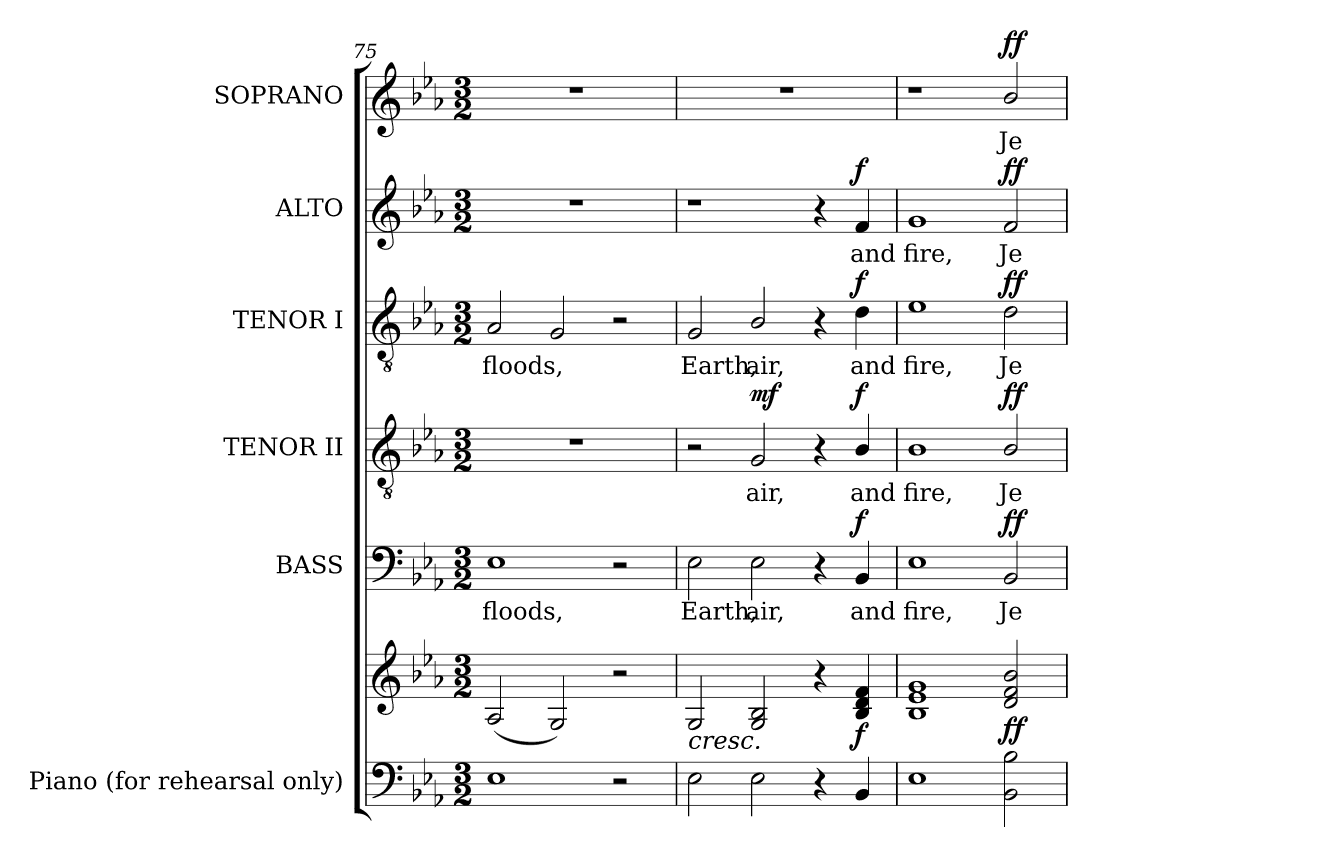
**kern	**kern	**dynam	**kern	**text	**dynam	**kern	**text	**dynam	**kern	**text	**dynam	**kern	**text	**dynam	**kern	**text	**dynam
*part6	*part6	*part6	*part5	*part5	*part5	*part4	*part4	*part4	*part3	*part3	*part3	*part2	*part2	*part2	*part1	*part1	*part1
*staff7	*staff6	*staff6/7	*staff5	*staff5	*staff5	*staff4	*staff4	*staff4	*staff3	*staff3	*staff3	*staff2	*staff2	*staff2	*staff1	*staff1	*staff1
*I"Piano (for rehearsal only)	*	*	*I"BASS	*	*	*I"TENOR II	*	*	*I"TENOR I	*	*	*I"ALTO	*	*	*I"SOPRANO	*	*
*I'Pno.	*	*	*I'B.	*	*	*I'T.	*	*	*I'T.	*	*	*I'A.	*	*	*I'S.	*	*
*clefF4	*clefG2	*	*clefF4	*	*	*clefGv2	*	*	*clefGv2	*	*	*clefG2	*	*	*clefG2	*	*
*	*	*	*	*	*	*ITrd7c12	*	*	*ITrd7c12	*	*	*	*	*	*	*	*
*k[b-e-a-]	*k[b-e-a-]	*	*k[b-e-a-]	*	*	*k[b-e-a-]	*	*	*k[b-e-a-]	*	*	*k[b-e-a-]	*	*	*k[b-e-a-]	*	*
*E-:	*E-:	*	*E-:	*	*	*E-:	*	*	*E-:	*	*	*E-:	*	*	*E-:	*	*
*M3/2	*M3/2	*	*M3/2	*	*	*M3/2	*	*	*M3/2	*	*	*M3/2	*	*	*M3/2	*	*
=75	=75	=75	=75	=75	=75	=75	=75	=75	=75	=75	=75	=75	=75	=75	=75	=75	=75
!	!	!	!	!LO:LY:b:color=#000000	!	!LO:N:vis=1	!	!	!	!	!	!	!	!	!	!	!
!	!	!	!	!	!	!	!	!	!	!LO:LY:b:color=#000000	!	!LO:N:vis=1	!	!	!LO:N:vis=1	!	!
1E-i	(2A-i/	.	1E-i	floods,	.	1.r	.	.	2AA-i/	floods,	.	1.r	.	.	1.r	.	.
.	2Gi/)	.	.	.	.	.	.	.	2GGi/	.	.	.	.	.	.	.	.
2r	2r	.	2r	.	.	.	.	.	2r	.	.	.	.	.	.	.	.
=76	=76	=76	=76	=76	=76	=76	=76	=76	=76	=76	=76	=76	=76	=76	=76	=76	=76
!	!	!	!	!LO:LY:b:color=#000000	!	!	!	!	!	!	!	!	!	!	!	!	!
!	!LO:TX:b:i:t=cresc.	!	!	!	!	!	!	!	!	!	!	!	!	!	!	!	!
!	!	!	!	!	!	!	!	!	!	!LO:LY:b:color=#000000	!	!	!	!	!LO:N:vis=1	!	!
2E-i\	2Gi/	.	2E-i\	Earth,	.	2r	.	.	2GGi/	Earth,	.	1r	.	.	1.r	.	.
!	!	!	!	!LO:LY:b:color=#000000	!	!	!	!	!	!	!	!	!	!	!	!	!
!	!	!	!	!	!	!	!LO:LY:b:color=#000000	!	!	!	!	!	!	!	!	!	!
!	!	!	!	!	!	!	!	!	!	!LO:LY:b:color=#000000	!	!	!	!	!	!	!
2E-i\	2Gi/ 2B-i	.	2E-i\	air,	.	2GGi/	air,	mf	2BB-i/	air,	.	.	.	.	.	.	.
4r	4r	.	4r	.	.	4r	.	.	4r	.	.	4r	.	.	.	.	.
!	!	!	!	!LO:LY:b:color=#000000	!	!	!	!	!	!	!	!	!	!	!	!	!
!	!	!	!	!	!	!	!LO:LY:b:color=#000000	!	!	!	!	!	!	!	!	!	!
!	!	!	!	!	!	!	!	!	!	!LO:LY:b:color=#000000	!	!	!	!	!	!	!
!	!	!	!	!	!	!	!	!	!	!	!	!	!LO:LY:b:color=#000000	!	!	!	!
4BB-i/	4B-i/ 4di 4fi	f	4BB-i/	and	f	4BB-i/	and	f	4Di\	and	f	4fi/	and	f	.	.	.
=77	=77	=77	=77	=77	=77	=77	=77	=77	=77	=77	=77	=77	=77	=77	=77	=77	=77
!	!	!	!	!LO:LY:b:color=#000000	!	!	!	!	!	!	!	!	!	!	!	!	!
!	!	!	!	!	!	!	!LO:LY:b:color=#000000	!	!	!	!	!	!	!	!	!	!
!	!	!	!	!	!	!	!	!	!	!LO:LY:b:color=#000000	!	!	!	!	!	!	!
!	!	!	!	!	!	!	!	!	!	!	!	!	!LO:LY:b:color=#000000	!	!	!	!
1E-i	1B-i 1e-i 1gi	.	1E-i	fire,	.	1BB-i	fire,	.	1E-i	fire,	.	1gi	fire,	.	1r	.	.
!	!	!	!	!LO:LY:b:color=#000000	!	!	!	!	!	!	!	!	!	!	!	!	!
!	!	!	!	!	!	!	!LO:LY:b:color=#000000	!	!	!	!	!	!	!	!	!	!
!	!	!	!	!	!	!	!	!	!	!LO:LY:b:color=#000000	!	!	!	!	!	!	!
!	!	!	!	!	!	!	!	!	!	!	!	!	!LO:LY:b:color=#000000	!	!	!	!
!	!	!	!	!	!	!	!	!	!	!	!	!	!	!	!	!LO:LY:b:color=#000000	!
2BB-i\ 2B-i	2di/ 2fi 2b-i	ff	2BB-i/	Je-	ff	2BB-i/	Je-	ff	2Di\	Je-	ff	2fi/	Je-	ff	2b-i/	Je-	ff
=	=	=	=	=	=	=	=	=	=	=	=	=	=	=	=	=	=
*-	*-	*-	*-	*-	*-	*-	*-	*-	*-	*-	*-	*-	*-	*-	*-	*-	*-
